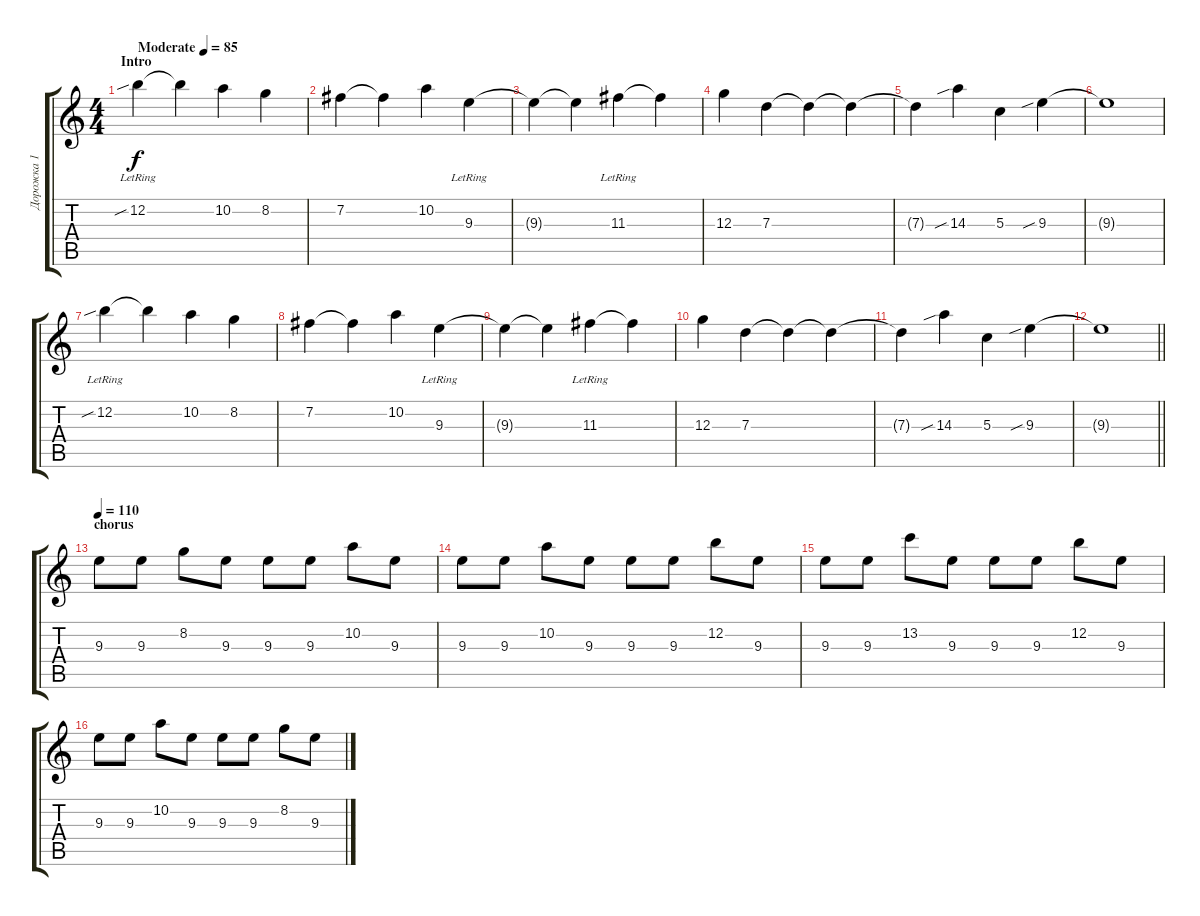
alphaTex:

\track ("Дорожка 1" "Дорожка 1") {instrument distortionguitar}
\staff {score tabs}
\tuning (E4 B3 G3 D3 A2 E2) {hide}
\ts (4 4)
\section ("" "Intro")
\tempo (85 "Moderate")
\clef g2
\ks c
12.2{sib lr}.4{dy f instrument distortionguitar} 12.2{t}.4 10.2.4 8.2.4 |
7.2.4 7.2{t}.4 10.2.4 9.3{lr}.4 |
9.3{t}.4 9.3{t}.4 11.3{lr}.4 11.3{t}.4 |
12.3.4 7.3.4 7.3{t}.4 7.3{t}.4 |
7.3{t}.4 14.3{sib}.4 5.3.4 9.3{sib}.4 |
9.3{t}.1 |
12.2{sib lr}.4 12.2{t}.4 10.2.4 8.2.4 |
7.2.4 7.2{t}.4 10.2.4 9.3{lr}.4 |
9.3{t}.4 9.3{t}.4 11.3{lr}.4 11.3{t}.4 |
12.3.4 7.3.4 7.3{t}.4 7.3{t}.4 |
7.3{t}.4 14.3{sib}.4 5.3.4 9.3{sib}.4 |
\barLineRight lightlight
9.3{t}.1 |
\section ("" "chorus")
\tempo 110
9.3.8 9.3.8 8.2.8 9.3.8 9.3.8 9.3.8 10.2.8 9.3.8 |
9.3.8 9.3.8 10.2.8 9.3.8 9.3.8 9.3.8 12.2.8 9.3.8 |
9.3.8 9.3.8 13.2.8 9.3.8 9.3.8 9.3.8 12.2.8 9.3.8 |
9.3.8 9.3.8 10.2.8 9.3.8 9.3.8 9.3.8 8.2.8 9.3.8
